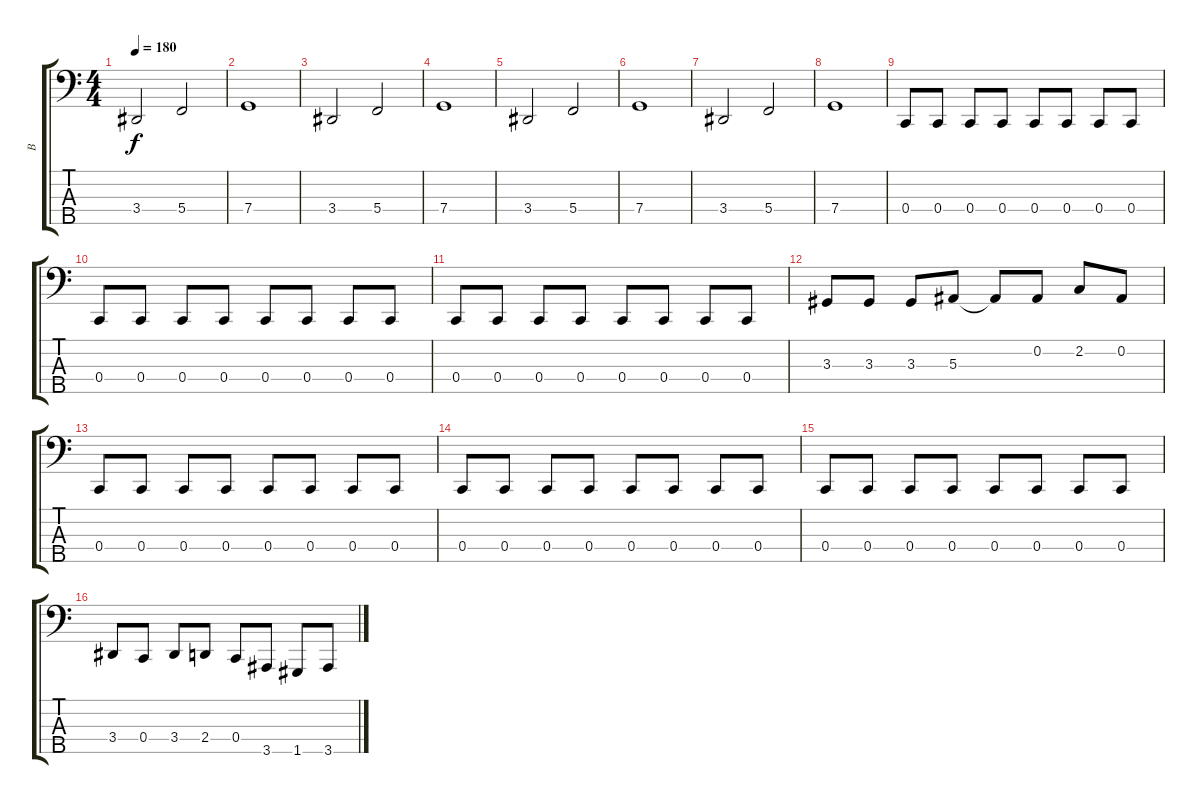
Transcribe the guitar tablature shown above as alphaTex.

\track ("B" "B") {instrument electricbasspick}
\staff {score tabs}
\tuning (Eb2 Bb1 F1 C1 G0) {hide}
\ts (4 4)
\tempo 180
\clef f4
\ks c
3.4.2{dy f} 5.4.2 |
7.4.1 |
3.4.2 5.4.2 |
7.4.1 |
3.4.2 5.4.2 |
7.4.1 |
3.4.2 5.4.2 |
7.4.1 |
0.4.8 0.4.8 0.4.8 0.4.8 0.4.8 0.4.8 0.4.8 0.4.8 |
0.4.8 0.4.8 0.4.8 0.4.8 0.4.8 0.4.8 0.4.8 0.4.8 |
0.4.8 0.4.8 0.4.8 0.4.8 0.4.8 0.4.8 0.4.8 0.4.8 |
3.3.8 3.3.8 3.3.8 5.3.8 5.3{t}.8 0.2.8 2.2.8 0.2.8 |
0.4.8 0.4.8 0.4.8 0.4.8 0.4.8 0.4.8 0.4.8 0.4.8 |
0.4.8 0.4.8 0.4.8 0.4.8 0.4.8 0.4.8 0.4.8 0.4.8 |
0.4.8 0.4.8 0.4.8 0.4.8 0.4.8 0.4.8 0.4.8 0.4.8 |
3.4.8 0.4.8 3.4.8 2.4.8 0.4.8 3.5.8 1.5.8 3.5.8
